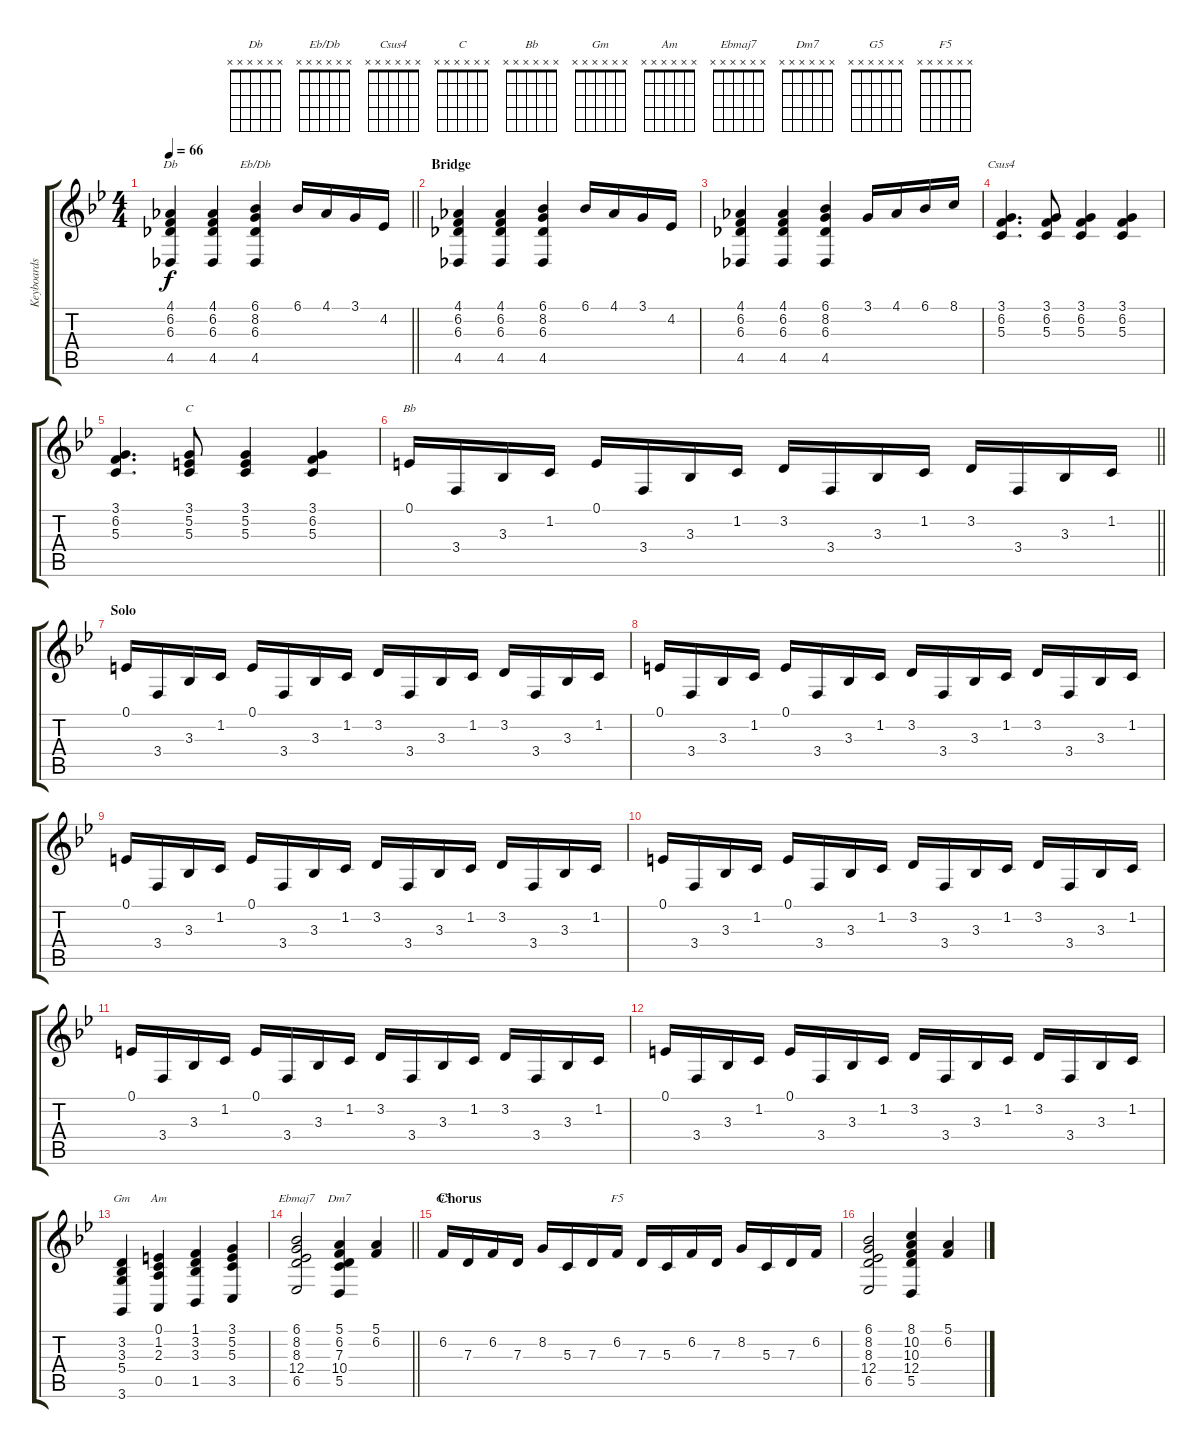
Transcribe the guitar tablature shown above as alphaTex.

\track ("Keyboards" "Keyboards") {instrument electricgrandpiano}
\staff {score tabs}
\tuning (E4 B3 G3 D3 A2 E2) {hide}
\chord ("Db" x x x x x x)
\chord ("Eb/Db" x x x x x x)
\chord ("Csus4" x x x x x x)
\chord ("C" x x x x x x)
\chord ("Bb" x x x x x x)
\chord ("Gm" x x x x x x)
\chord ("Am" x x x x x x)
\chord ("Ebmaj7" x x x x x x)
\chord ("Dm7" x x x x x x)
\chord ("G5" x x x x x x)
\chord ("F5" x x x x x x)
\ts (4 4)
\tempo 66
\clef g2
\barLineRight lightlight
\ks bb
(4.1 6.2 6.3 4.5).4{ch "Db" dy f} (4.1 6.2 6.3 4.5).4 (6.1 8.2 6.3 4.5).4{ch "Eb/Db"} 6.1.16 4.1.16 3.1.16 4.2.16 |
\section ("" "Bridge")
(4.1 6.2 6.3 4.5).4 (4.1 6.2 6.3 4.5).4 (6.1 8.2 6.3 4.5).4 6.1.16 4.1.16 3.1.16 4.2.16 |
(4.1 6.2 6.3 4.5).4 (4.1 6.2 6.3 4.5).4 (6.1 8.2 6.3 4.5).4 3.1.16 4.1.16 6.1.16 8.1.16 |
(3.1 6.2 5.3).4{d ch "Csus4"} (3.1 6.2 5.3).8 (3.1 6.2 5.3).4 (3.1 6.2 5.3).4 |
(3.1 6.2 5.3).4{d} (3.1 5.2 5.3).8{ch "C"} (3.1 5.2 5.3).4 (3.1 6.2 5.3).4 |
\barLineRight lightlight
0.1.16{ch "Bb"} 3.4.16 3.3.16 1.2.16 0.1.16 3.4.16 3.3.16 1.2.16 3.2.16 3.4.16 3.3.16 1.2.16 3.2.16 3.4.16 3.3.16 1.2.16 |
\section ("" "Solo")
0.1.16 3.4.16 3.3.16 1.2.16 0.1.16 3.4.16 3.3.16 1.2.16 3.2.16 3.4.16 3.3.16 1.2.16 3.2.16 3.4.16 3.3.16 1.2.16 |
0.1.16 3.4.16 3.3.16 1.2.16 0.1.16 3.4.16 3.3.16 1.2.16 3.2.16 3.4.16 3.3.16 1.2.16 3.2.16 3.4.16 3.3.16 1.2.16 |
0.1.16 3.4.16 3.3.16 1.2.16 0.1.16 3.4.16 3.3.16 1.2.16 3.2.16 3.4.16 3.3.16 1.2.16 3.2.16 3.4.16 3.3.16 1.2.16 |
0.1.16 3.4.16 3.3.16 1.2.16 0.1.16 3.4.16 3.3.16 1.2.16 3.2.16 3.4.16 3.3.16 1.2.16 3.2.16 3.4.16 3.3.16 1.2.16 |
0.1.16 3.4.16 3.3.16 1.2.16 0.1.16 3.4.16 3.3.16 1.2.16 3.2.16 3.4.16 3.3.16 1.2.16 3.2.16 3.4.16 3.3.16 1.2.16 |
0.1.16 3.4.16 3.3.16 1.2.16 0.1.16 3.4.16 3.3.16 1.2.16 3.2.16 3.4.16 3.3.16 1.2.16 3.2.16 3.4.16 3.3.16 1.2.16 |
(3.2 3.3 5.4 3.6).4{ch "Gm"} (0.1 1.2 2.3 0.5).4{ch "Am"} (1.1 3.2 3.3 1.5).4 (3.1 5.2 5.3 3.5).4 |
\barLineRight lightlight
(6.1 8.2 8.3 12.4 6.5).2{ch "Ebmaj7"} (5.1 6.2 7.3 10.4 5.5).4{ch "Dm7"} (5.1 6.2).4 |
\section ("" "Chorus")
6.2.16{ch "G5"} 7.3.16 6.2.16 7.3.16 8.2.16 5.3.16 7.3.16 6.2.16{ch "F5"} 7.3.16 5.3.16 6.2.16 7.3.16 8.2.16 5.3.16 7.3.16 6.2.16 |
(6.1 8.2 8.3 12.4 6.5).2 (8.1 10.2 10.3 12.4 5.5).4 (5.1 6.2).4
